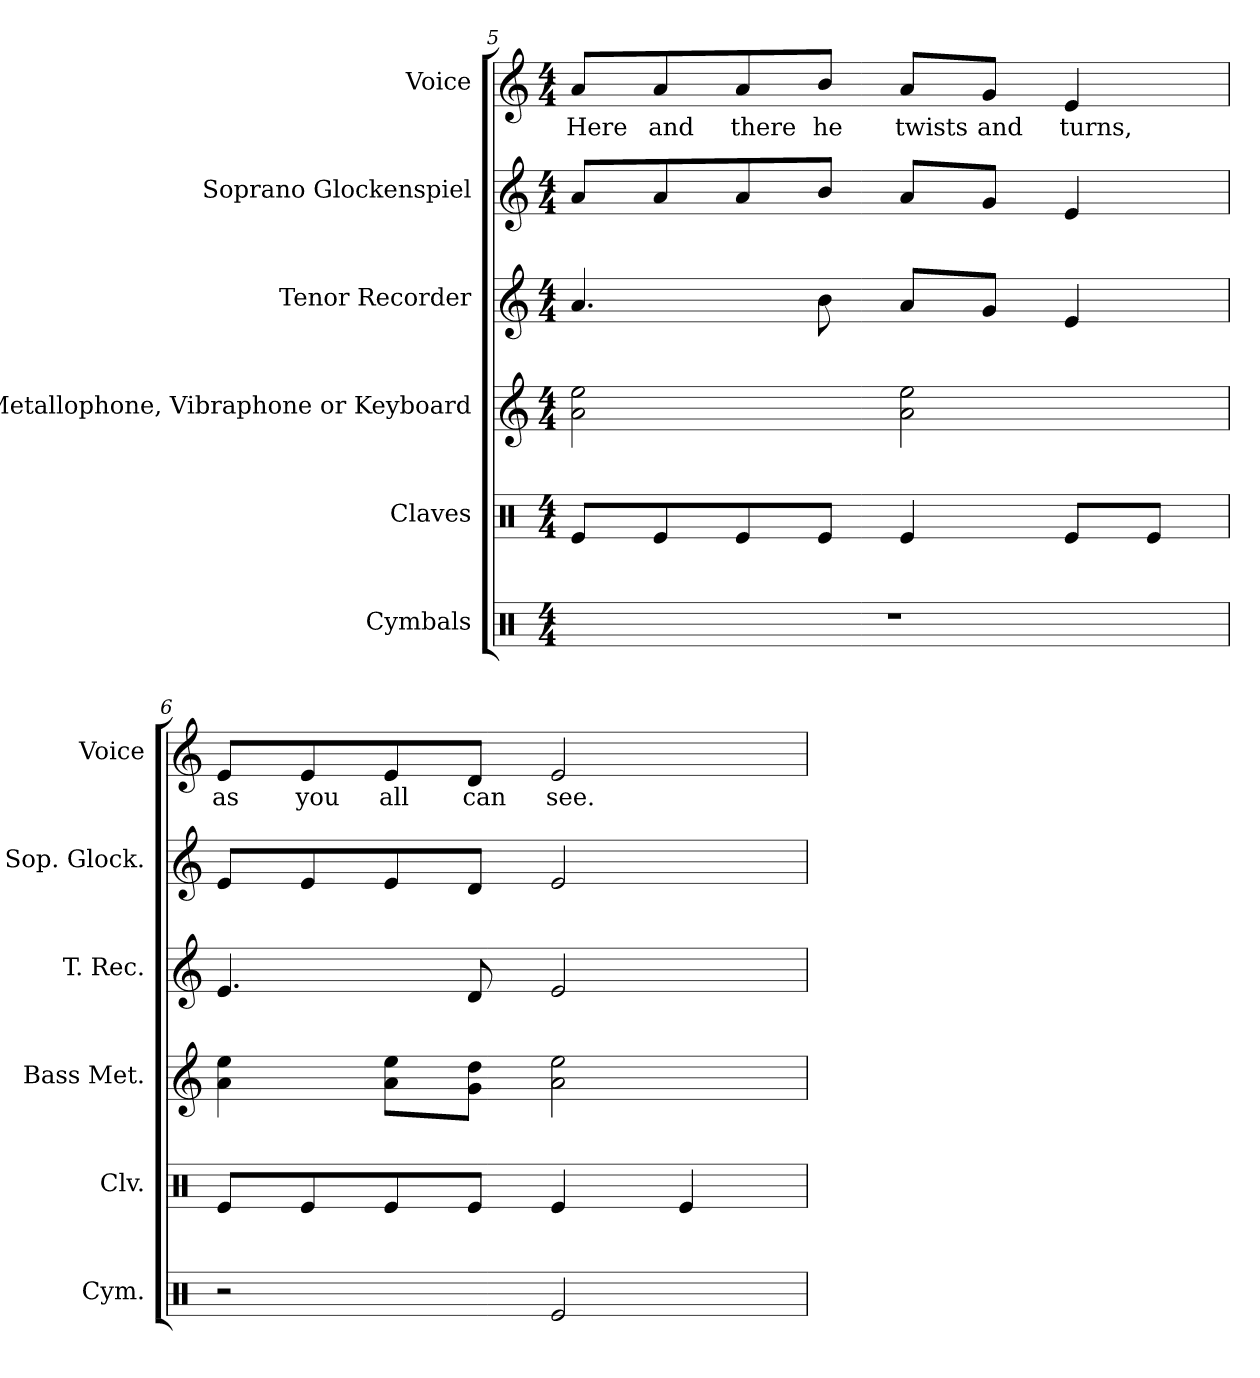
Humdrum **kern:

**kern	**kern	**kern	**kern	**kern	**kern	**text
*part6	*part5	*part4	*part3	*part2	*part1	*part1
*staff6	*staff5	*staff4	*staff3	*staff2	*staff1	*staff1
*I"Cymbals	*I"Claves	*I"Bass Metallophone, Vibraphone or Keyboard	*I"Tenor Recorder	*I"Soprano Glockenspiel	*I"Voice	*
*I'Cym.	*I'Clv.	*I'Bass Met.	*I'T. Rec.	*I'Sop. Glock.	*I'Voice	*
*clefX	*clefX	*clefG2	*clefG2	*clefG2	*clefG2	*
*	*	*ITrd7c12	*	*ITrd-14c-24	*	*
*k[]	*k[]	*k[]	*k[]	*k[]	*k[]	*
*C:	*C:	*C:	*C:	*C:	*C:	*
*M4/4	*M4/4	*M4/4	*M4/4	*M4/4	*M4/4	*
=5	=5	=5	=5	=5	=5	=5
!	!	!	!	!	!	!LO:LY:b:color=#000000
1r	8Rei/L	2Ai\ 2ei	4.ai/	8aaai/L	8ai/L	Here
!	!	!	!	!	!	!LO:LY:b:color=#000000
.	8Rei/	.	.	8aaai/	8ai/	and
!	!	!	!	!	!	!LO:LY:b:color=#000000
.	8Rei/	.	.	8aaai/	8ai/	there
!	!	!	!	!	!	!LO:LY:b:color=#000000
.	8Rei/J	.	8bi\	8bbbi/J	8bi/J	he
!	!	!	!	!	!	!LO:LY:b:color=#000000
.	4Rei/	2Ai\ 2ei	8ai/L	8aaai/L	8ai/L	twists
!	!	!	!	!	!	!LO:LY:b:color=#000000
.	.	.	8gi/J	8gggi/J	8gi/J	and
!	!	!	!	!	!	!LO:LY:b:color=#000000
.	8Rei/L	.	4ei/	4eeei/	4ei/	turns,
.	8Rei/J	.	.	.	.	.
=6	=6	=6	=6	=6	=6	=6
!	!	!	!	!	!	!LO:LY:b:color=#000000
2r	8Rei/L	4Ai\ 4ei	4.ei/	8eeei/L	8ei/L	as
!	!	!	!	!	!	!LO:LY:b:color=#000000
.	8Rei/	.	.	8eeei/	8ei/	you
!	!	!	!	!	!	!LO:LY:b:color=#000000
.	8Rei/	8Ai\ 8eiL	.	8eeei/	8ei/	all
!	!	!	!	!	!	!LO:LY:b:color=#000000
.	8Rei/J	8Gi\ 8diJ	8di/	8dddi/J	8di/J	can
!	!	!	!	!	!	!LO:LY:b:color=#000000
2Rei/	4Rei/	2Ai\ 2ei	2ei/	2eeei/	2ei/	see.
.	4Rei/	.	.	.	.	.
=	=	=	=	=	=	=
*-	*-	*-	*-	*-	*-	*-
